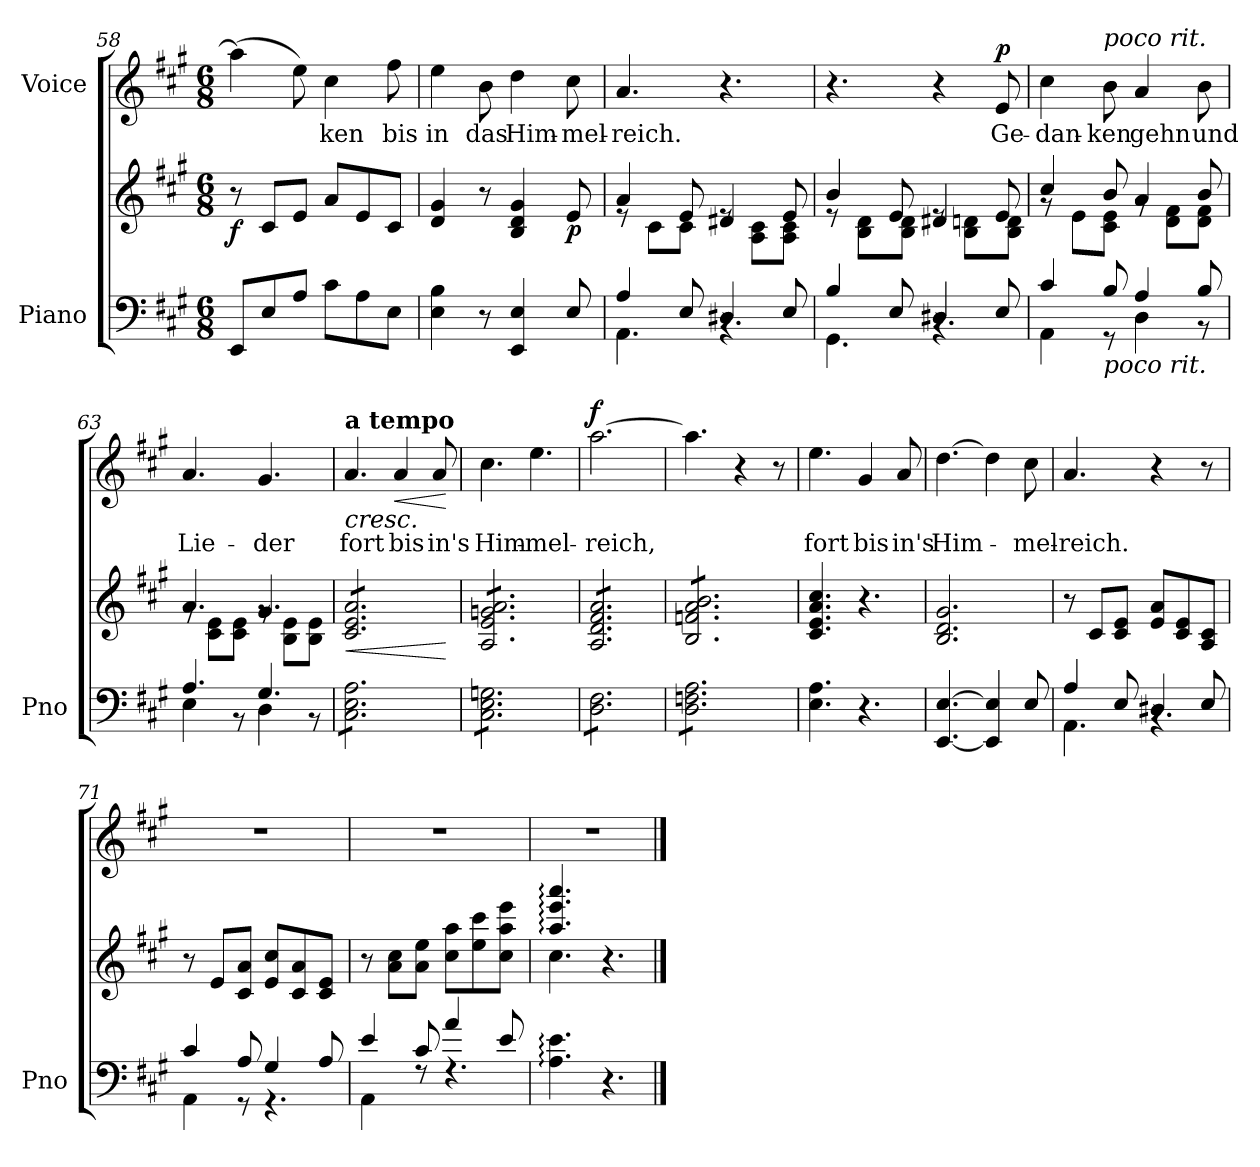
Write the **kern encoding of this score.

**kern	**kern	**dynam	**kern	**text	**dynam
*part2	*part2	*part2	*part1	*part1	*part1
*staff3	*staff2	*staff2/3	*staff1	*staff1	*staff1
*I"Piano	*	*	*I"Voice	*	*
*I'Pno	*	*	*	*	*
*clefF4	*clefG2	*	*clefG2	*	*
*k[f#c#g#]	*k[f#c#g#]	*	*k[f#c#g#]	*	*
*M6/8	*M6/8	*	*M6/8	*	*
=58	=58	=58	=58	=58	=58
!	!	!LO:DY:b	!	!	!
8EE/L	8r	f	(4aa\]	.	.
8E/	8c#/L	.	.	.	.
8A/J	8e/J	.	8ee\)	.	.
8c#\L	8a/L	.	4cc#\	-ken	.
8A\	8e/	.	.	.	.
8E\J	8c#/J	.	8ff#\	bis	.
=59	=59	=59	=59	=59	=59
4E\ 4B\	4d/ 4g#/	.	4ee\	in	.
8r	8r	.	8b\	das	.
4EE/ 4E/	4B/ 4d/ 4g#/	.	4dd\	Him-	.
!	!	!LO:DY:b	!	!	!
8E/	8e/	p	8cc#\	-mel-	.
=60	=60	=60	=60	=60	=60
*^	*^	*	*	*	*
4A/	4.AA\	4a/	8re	.	4.a/	-reich.	.
.	.	.	8c#\L	.	.	.	.
8E/	.	8e/	8c#\J	.	.	.	.
4D#X/	4.rBB	4d#X/	8re	.	4.r	.	.
.	.	.	8A\ 8c#\L	.	.	.	.
8E/	.	8e/	8A\ 8c#\J	.	.	.	.
=61	=61	=61	=61	=61	=61	=61	=61
4B/	4.GG#\	4b/	8re	.	4.r	.	.
.	.	.	8B\ 8d\L	.	.	.	.
8E/	.	8e/	8B\ 8d\J	.	.	.	.
4D#X/	4.rBB	4d#X/	8re	.	4r	.	.
.	.	.	8B\ 8dn\L	.	.	.	.
!	!	!	!	!	!	!	!LO:DY:a
8E/	.	8e/	8B\ 8d\J	.	8e/	Ge-	p
=62	=62	=62	=62	=62	=62	=62	=62
4c#/	4AA\	4cc#/	8rg	.	4cc#\	-dan-	.
.	.	.	8e\L	.	.	.	.
*	*	*	*	*	*MM127	*	*
!	!	!	!	!	!LO:TX:a:i:t=poco rit.	!	!
!LO:TX:b:i:t=poco rit.	!	!	!	!	!	!	!
8B/	8r	8b/	8c#\ 8e\J	.	8b\	-ken	.
4A/	4D\	4a/	8rg	.	4a/	gehn	.
.	.	.	8d\ 8f#\L	.	.	.	.
*	*	*	*	*	*MM120	*	*
8B/	8r	8b/	8d\ 8f#\J	.	8b\	und	.
=63	=63	=63	=63	=63	=63	=63	=63
4.A/	4E\	4.a/	8rg	.	4.a/	Lie-	.
.	.	.	8c#\ 8e\L	.	.	.	.
.	8r	.	8c#\ 8e\J	.	.	.	.
4.G#/	4D\	4.g#/	8rg	.	4.g#/	-der	.
.	.	.	8B\ 8e\L	.	.	.	.
.	8r	.	8B\ 8e\J	.	.	.	.
=64	=64	=64	=64	=64	=64	=64	=64
!	!	!	!	!	!LO:TX:a:B:t=a tempo	!	!
!	!	!	!	!LO:HP:b	!	!	!
!	!	!	!	!LO:HP:n=1:b	!	!	!LO:HP:b
*v	*v	*	*	*	*	*	*
*	*v	*v	*	*	*	*
*tremolo	*	*	*	*	*
*	*tremolo	*	*	*	*
8C#\ 8E\ 8A\L	8c#/ 8e/ 8a/L	< <	4.a/	fort	<
8C#\ 8E\ 8A\	8c#/ 8e/ 8a/	.	.	.	.
8C#\ 8E\ 8A\	8c#/ 8e/ 8a/	.	.	.	.
!	!	!	!	!	!LO:HP:b
8C#\ 8E\ 8A\	8c#/ 8e/ 8a/	.	4a/	bis	<
8C#\ 8E\ 8A\	8c#/ 8e/ 8a/	.	.	.	.
8C#\ 8E\ 8A\J	8c#/ 8e/ 8a/J	.	8a/	in's	.
.	.	[ [	.	.	[ [
!!LO:LB:g=z
=65	=65	=65	=65	=65	=65
8C#\ 8E\ 8Gn\L	8A/ 8e/ 8gn/ 8a/L	.	4.cc#\	Him-	.
8C#\ 8E\ 8Gn\	8A/ 8e/ 8gn/ 8a/	.	.	.	.
8C#\ 8E\ 8Gn\	8A/ 8e/ 8gn/ 8a/	.	.	.	.
8C#\ 8E\ 8Gn\	8A/ 8e/ 8gn/ 8a/	.	4.ee\	-mel-	.
8C#\ 8E\ 8Gn\	8A/ 8e/ 8gn/ 8a/	.	.	.	.
8C#\ 8E\ 8Gn\J	8A/ 8e/ 8gn/ 8a/J	.	.	.	.
=66	=66	=66	=66	=66	=66
!	!	!	!	!	!LO:DY:a
8D\ 8F#\L	8A/ 8d/ 8f#/ 8a/L	.	[2.aa\	-reich,	f
8D\ 8F#\	8A/ 8d/ 8f#/ 8a/	.	.	.	.
8D\ 8F#\	8A/ 8d/ 8f#/ 8a/	.	.	.	.
8D\ 8F#\	8A/ 8d/ 8f#/ 8a/	.	.	.	.
8D\ 8F#\	8A/ 8d/ 8f#/ 8a/	.	.	.	.
8D\ 8F#\J	8A/ 8d/ 8f#/ 8a/J	.	.	.	.
=67	=67	=67	=67	=67	=67
8D\ 8Fn\ 8A\L	8B/ 8fn/ 8a/ 8b/L	.	4.aa\]	.	.
8D\ 8Fn\ 8A\	8B/ 8fn/ 8a/ 8b/	.	.	.	.
8D\ 8Fn\ 8A\	8B/ 8fn/ 8a/ 8b/	.	.	.	.
8D\ 8Fn\ 8A\	8B/ 8fn/ 8a/ 8b/	.	4r	.	.
8D\ 8Fn\ 8A\	8B/ 8fn/ 8a/ 8b/	.	.	.	.
8D\ 8Fn\ 8A\J	8B/ 8fn/ 8a/ 8b/J	.	8r	.	.
*	*Xtremolo	*	*	*	*
*Xtremolo	*	*	*	*	*
=68	=68	=68	=68	=68	=68
4.E\ 4.A\	4.c#/ 4.e/ 4.a/ 4.cc#/	.	4.ee\	fort	.
4.r	4.r	.	4g#/	bis	.
.	.	.	8a/	in's	.
=69	=69	=69	=69	=69	=69
[4.EE/ [4.E/	2.B/ 2.d/ 2.g#/	.	[4.dd\	Him-	.
4EE/] 4E/]	.	.	4dd\]	.	.
8E/	.	.	8cc#\	-mel-	.
=70	=70	=70	=70	=70	=70
*^	*	*	*	*	*
4A/	4.AA\	8r	.	4.a/	-reich.	.
.	.	8c#/L	.	.	.	.
8E/	.	8c#/ 8e/J	.	.	.	.
4D#X/	4.rBB	8e/ 8a/L	.	4r	.	.
.	.	8c#/ 8e/	.	.	.	.
8E/	.	8A/ 8c#/J	.	8r	.	.
=71	=71	=71	=71	=71	=71	=71
4c#/	4AA\	8r	.	2.r	.	.
.	.	8e/L	.	.	.	.
8A/	8r	8c#/ 8a/J	.	.	.	.
4G#/	4.r	8e/ 8cc#/L	.	.	.	.
.	.	8c#/ 8a/	.	.	.	.
8A/	.	8c#/ 8e/J	.	.	.	.
=72	=72	=72	=72	=72	=72	=72
4e/	4AA\	8r	.	2.r	.	.
.	.	8a\ 8cc#\L	.	.	.	.
8c#/	8rF	8a\ 8ee\J	.	.	.	.
4a/	4.rF	8cc#\ 8aa\L	.	.	.	.
.	.	8ee\ 8ccc#\	.	.	.	.
8e/	.	8cc#\ 8aa\ 8eee\J	.	.	.	.
*v	*v	*	*	*	*	*
=73	=73	=73	=73	=73	=73
*	*^	*	*	*	*
4.A\: 4.e\:	4.aa/: 4.eee/: 4.aaa/:	4.cc#\	.	2.r	.	.
4.r	4.r	4.ryy	.	.	.	.
*	*v	*v	*	*	*	*
==	==	==	==	==	==
*-	*-	*-	*-	*-	*-
